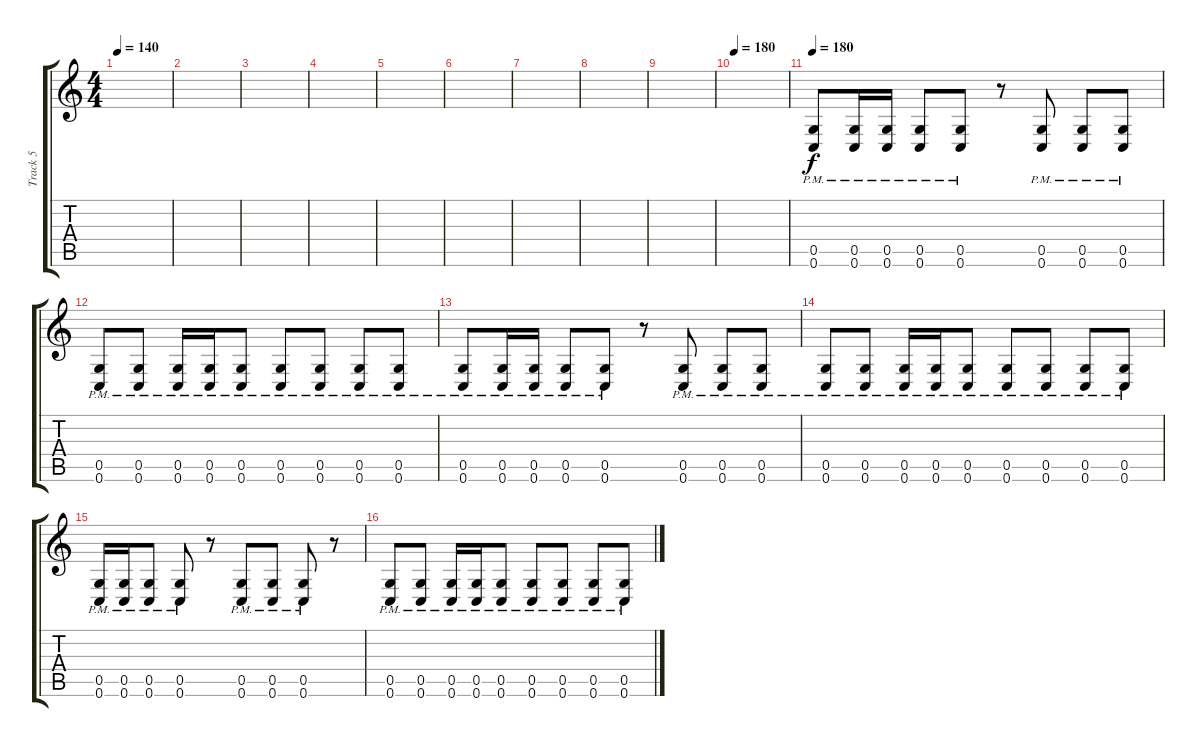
\track ("Track 5" "Track 5") {instrument distortionguitar}
\staff {score tabs}
\tuning (D4 A3 F3 C3 G2 C2) {hide}
\ts (4 4)
\tempo 140
\clef g2
\ks c
|
|
|
|
|
|
|
|
|
\tempo 180
|
\tempo 180
(0.5{pm} 0.6{pm}).8 (0.5{pm} 0.6{pm}).16 (0.5{pm} 0.6{pm}).16 (0.5{pm} 0.6{pm}).8 (0.5{pm} 0.6{pm}).8 r.8 (0.5{pm} 0.6{pm}).8 (0.5{pm} 0.6{pm}).8 (0.5{pm} 0.6{pm}).8 |
(0.5{pm} 0.6{pm}).8 (0.5{pm} 0.6{pm}).8 (0.5{pm} 0.6{pm}).16 (0.5{pm} 0.6{pm}).16 (0.5{pm} 0.6{pm}).8 (0.5{pm} 0.6{pm}).8 (0.5{pm} 0.6{pm}).8 (0.5{pm} 0.6{pm}).8 (0.5{pm} 0.6{pm}).8 |
(0.5{pm} 0.6{pm}).8 (0.5{pm} 0.6{pm}).16 (0.5{pm} 0.6{pm}).16 (0.5{pm} 0.6{pm}).8 (0.5{pm} 0.6{pm}).8 r.8 (0.5{pm} 0.6{pm}).8 (0.5{pm} 0.6{pm}).8 (0.5{pm} 0.6{pm}).8 |
(0.5{pm} 0.6{pm}).8 (0.5{pm} 0.6{pm}).8 (0.5{pm} 0.6{pm}).16 (0.5{pm} 0.6{pm}).16 (0.5{pm} 0.6{pm}).8 (0.5{pm} 0.6{pm}).8 (0.5{pm} 0.6{pm}).8 (0.5{pm} 0.6{pm}).8 (0.5{pm} 0.6{pm}).8 |
(0.5{pm} 0.6{pm}).16 (0.5{pm} 0.6{pm}).16 (0.5{pm} 0.6{pm}).8 (0.5{pm} 0.6{pm}).8 r.8 (0.5{pm} 0.6{pm}).8 (0.5{pm} 0.6{pm}).8 (0.5{pm} 0.6{pm}).8 r.8 |
(0.5{pm} 0.6{pm}).8 (0.5{pm} 0.6{pm}).8 (0.5{pm} 0.6{pm}).16 (0.5{pm} 0.6{pm}).16 (0.5{pm} 0.6{pm}).8 (0.5{pm} 0.6{pm}).8 (0.5{pm} 0.6{pm}).8 (0.5{pm} 0.6{pm}).8 (0.5{pm} 0.6{pm}).8
